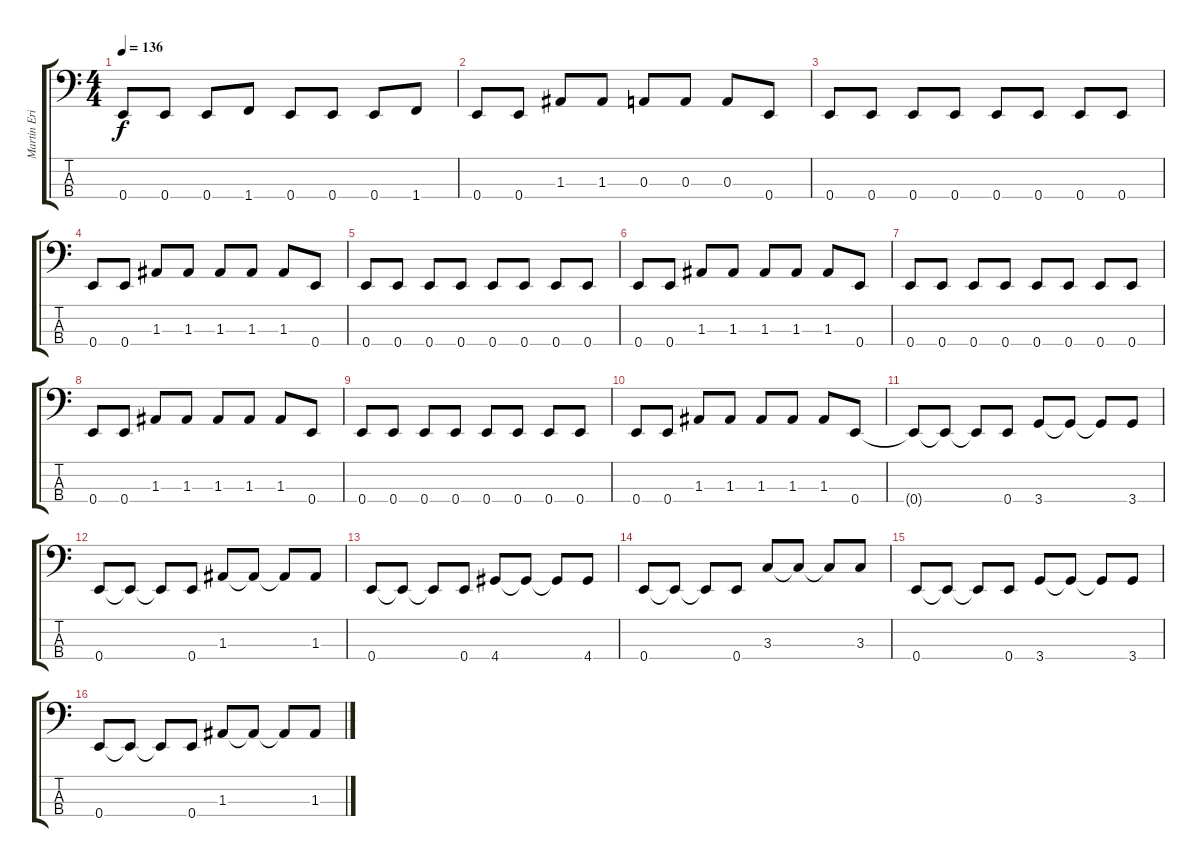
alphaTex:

\track ("Martin Eric Ain (Bass)" "Martin Eri") {instrument electricbassfinger}
\staff {score tabs}
\tuning (G2 D2 A1 E1) {hide}
\ts (4 4)
\tempo 136
\clef f4
\ks c
0.4.8{dy f} 0.4.8 0.4.8 1.4.8 0.4.8 0.4.8 0.4.8 1.4.8 |
0.4.8 0.4.8 1.3.8 1.3.8 0.3.8 0.3.8 0.3.8 0.4.8 |
0.4.8 0.4.8 0.4.8 0.4.8 0.4.8 0.4.8 0.4.8 0.4.8 |
0.4.8 0.4.8 1.3.8 1.3.8 1.3.8 1.3.8 1.3.8 0.4.8 |
0.4.8 0.4.8 0.4.8 0.4.8 0.4.8 0.4.8 0.4.8 0.4.8 |
0.4.8 0.4.8 1.3.8 1.3.8 1.3.8 1.3.8 1.3.8 0.4.8 |
0.4.8 0.4.8 0.4.8 0.4.8 0.4.8 0.4.8 0.4.8 0.4.8 |
0.4.8 0.4.8 1.3.8 1.3.8 1.3.8 1.3.8 1.3.8 0.4.8 |
0.4.8 0.4.8 0.4.8 0.4.8 0.4.8 0.4.8 0.4.8 0.4.8 |
0.4.8 0.4.8 1.3.8 1.3.8 1.3.8 1.3.8 1.3.8 0.4.8 |
0.4{t}.8 0.4{t}.8 0.4{t}.8 0.4.8 3.4.8 3.4{t}.8 3.4{t}.8 3.4.8 |
0.4.8 0.4{t}.8 0.4{t}.8 0.4.8 1.3.8 1.3{t}.8 1.3{t}.8 1.3.8 |
0.4.8 0.4{t}.8 0.4{t}.8 0.4.8 4.4.8 4.4{t}.8 4.4{t}.8 4.4.8 |
0.4.8 0.4{t}.8 0.4{t}.8 0.4.8 3.3.8 3.3{t}.8 3.3{t}.8 3.3.8 |
0.4.8 0.4{t}.8 0.4{t}.8 0.4.8 3.4.8 3.4{t}.8 3.4{t}.8 3.4.8 |
0.4.8 0.4{t}.8 0.4{t}.8 0.4.8 1.3.8 1.3{t}.8 1.3{t}.8 1.3.8
